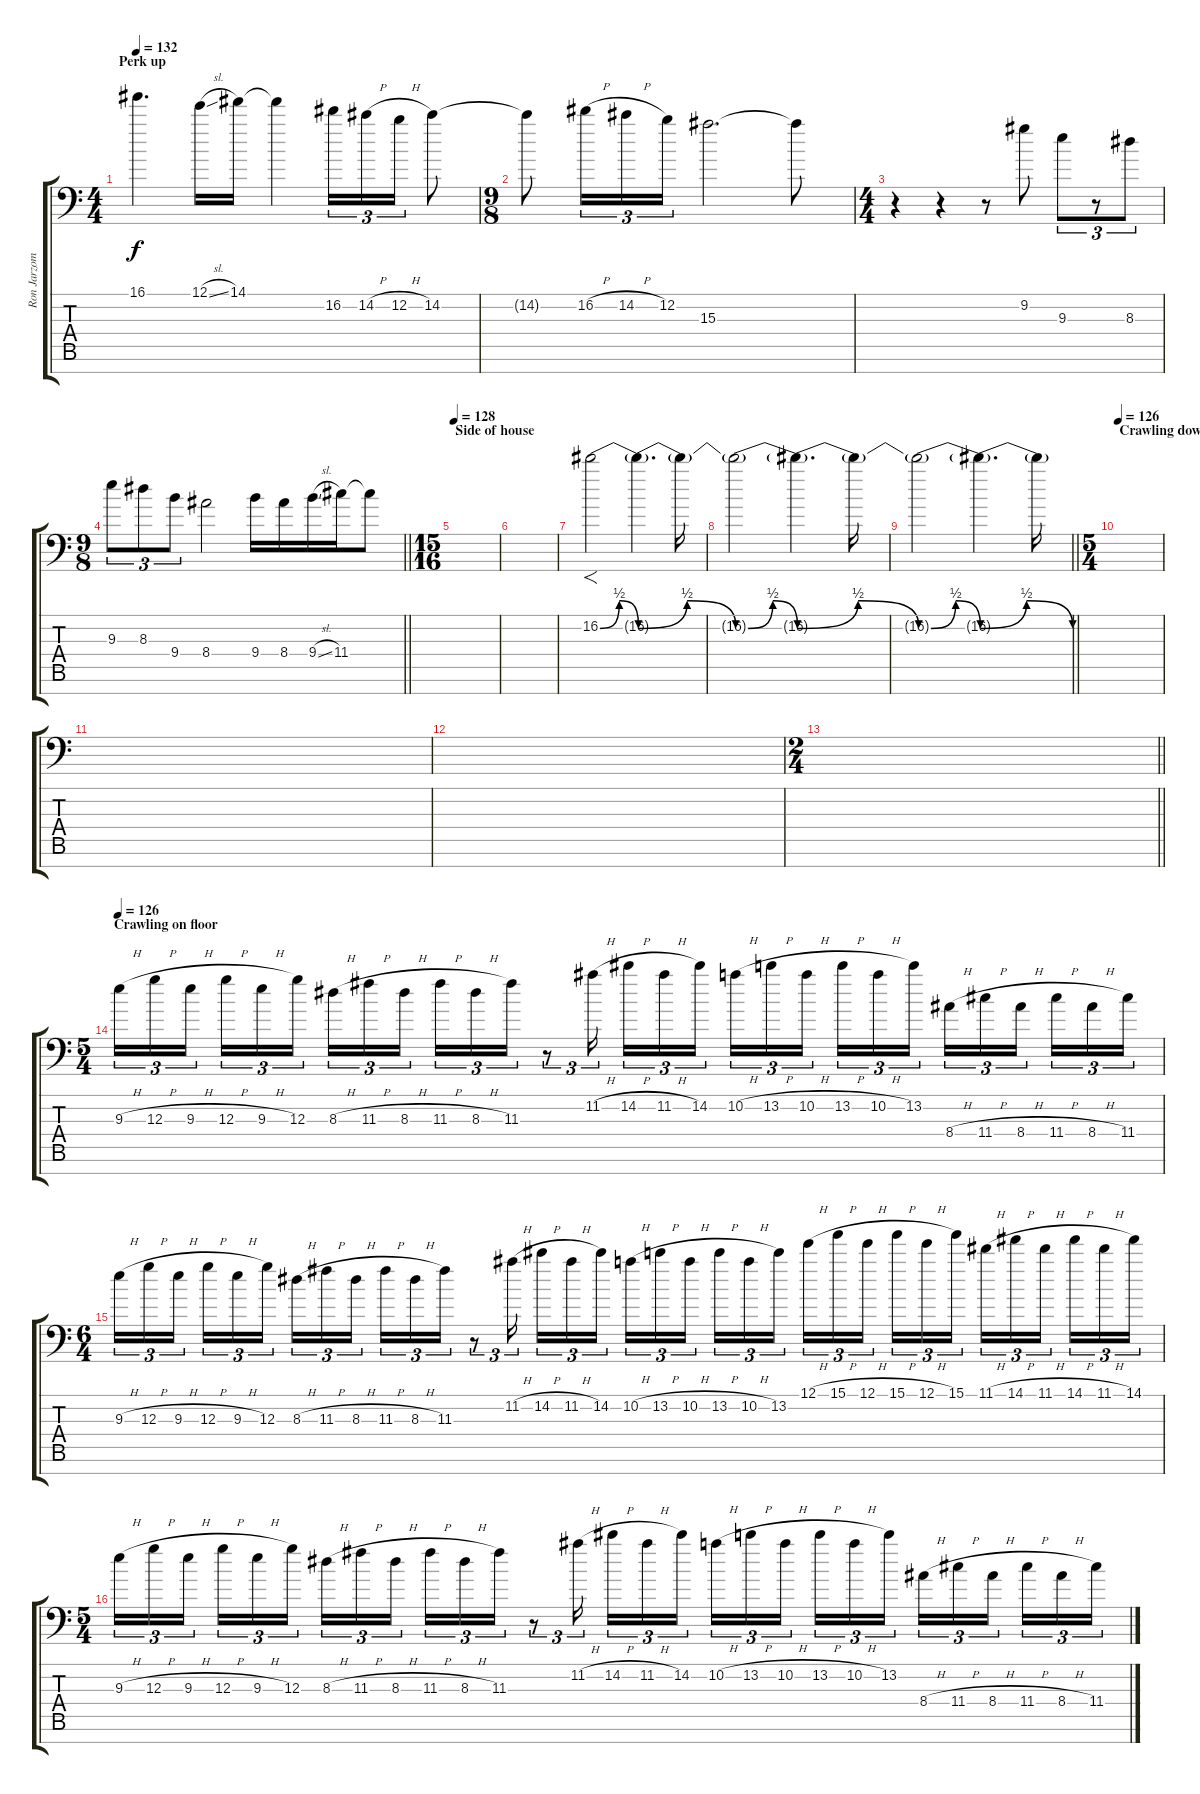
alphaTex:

\track ("Ron Jarzombek Lead 3" "Ron Jarzom") {instrument distortionguitar}
\staff {score tabs}
\tuning (E4 B3 G3 D3 A2 E2 A1) {hide}
\ts (4 4)
\section ("" "Perk up")
\tempo 132
\clef f4
\ks c
16.1.4{d dy f} 12.1{sl}.16 14.1.16 14.1{t}.4 16.2.16{tu (3 2)} 14.2{h}.16{tu (3 2)} 12.2{h}.16{tu (3 2)} 14.2.8 |
\ts (9 8)
14.2{t}.8 16.2{h}.16{tu (3 2)} 14.2{h}.16{tu (3 2)} 12.2.16{tu (3 2)} 15.3.2{d} 15.3{t}.8 |
\ts (4 4)
r.4 r.4 r.8 9.2.8 9.3.8{tu (3 2)} r.8{tu (3 2)} 8.3.8{tu (3 2)} |
\ts (9 8)
\barLineRight lightlight
9.3.8{tu (3 2)} 8.3.8{tu (3 2)} 9.4.8{tu (3 2)} 8.4.2 9.4.16 8.4.16 9.4{sl}.16 11.4.16 11.4{t}.8 |
\ts (15 16)
\section ("" "Side of house")
\tempo 128
|
|
16.2{be (bendrelease 0 0 29 2 29 2 60 0)}.2{f} 16.2{be (bendrelease 0 0 30 2 30 2 60 0) t}.4{d} 16.2{t}.16 |
16.2{be (bendrelease 0 0 30 2 30 2 60 0) t}.2 16.2{be (bendrelease 0 0 30 2 30 2 60 0) t}.4{d} 16.2{t}.16 |
\barLineRight lightlight
16.2{be (bendrelease 0 0 30 2 30 2 60 0) t}.2 16.2{be (bendrelease 0 0 30 2 30 2 60 0) t}.4{d} 16.2{t}.16 |
\ts (5 4)
\section ("" "Crawling down wall")
\tempo 126
|
|
|
\ts (2 4)
\barLineRight lightlight
|
\ts (5 4)
\section ("" "Crawling on floor")
\tempo 126
9.3{h}.16{tu (3 2)} 12.3{h}.16{tu (3 2)} 9.3{h}.16{tu (3 2) beam splitsecondary} 12.3{h}.16{tu (3 2)} 9.3{h}.16{tu (3 2)} 12.3.16{tu (3 2)} 8.3{h}.16{tu (3 2)} 11.3{h}.16{tu (3 2)} 8.3{h}.16{tu (3 2) beam splitsecondary} 11.3{h}.16{tu (3 2)} 8.3{h}.16{tu (3 2)} 11.3.16{tu (3 2)} r.8{tu (3 2)} 11.2{h}.16{tu (3 2) beam splitsecondary} 14.2{h}.16{tu (3 2)} 11.2{h}.16{tu (3 2)} 14.2.16{tu (3 2)} 10.2{h}.16{tu (3 2)} 13.2{h}.16{tu (3 2)} 10.2{h}.16{tu (3 2) beam splitsecondary} 13.2{h}.16{tu (3 2)} 10.2{h}.16{tu (3 2)} 13.2.16{tu (3 2)} 8.4{h}.16{tu (3 2)} 11.4{h}.16{tu (3 2)} 8.4{h}.16{tu (3 2) beam splitsecondary} 11.4{h}.16{tu (3 2)} 8.4{h}.16{tu (3 2)} 11.4.16{tu (3 2)} |
\ts (6 4)
9.3{h}.16{tu (3 2)} 12.3{h}.16{tu (3 2)} 9.3{h}.16{tu (3 2) beam splitsecondary} 12.3{h}.16{tu (3 2)} 9.3{h}.16{tu (3 2)} 12.3.16{tu (3 2) beam splitsecondary} 8.3{h}.16{tu (3 2)} 11.3{h}.16{tu (3 2)} 8.3{h}.16{tu (3 2) beam splitsecondary} 11.3{h}.16{tu (3 2)} 8.3{h}.16{tu (3 2)} 11.3.16{tu (3 2)} r.8{tu (3 2)} 11.2{h}.16{tu (3 2) beam splitsecondary} 14.2{h}.16{tu (3 2)} 11.2{h}.16{tu (3 2)} 14.2.16{tu (3 2)} 10.2{h}.16{tu (3 2)} 13.2{h}.16{tu (3 2)} 10.2{h}.16{tu (3 2) beam splitsecondary} 13.2{h}.16{tu (3 2)} 10.2{h}.16{tu (3 2)} 13.2.16{tu (3 2) beam splitsecondary} 12.1{h}.16{tu (3 2)} 15.1{h}.16{tu (3 2)} 12.1{h}.16{tu (3 2) beam splitsecondary} 15.1{h}.16{tu (3 2)} 12.1{h}.16{tu (3 2)} 15.1.16{tu (3 2) beam splitsecondary} 11.1{h}.16{tu (3 2)} 14.1{h}.16{tu (3 2)} 11.1{h}.16{tu (3 2) beam splitsecondary} 14.1{h}.16{tu (3 2)} 11.1{h}.16{tu (3 2)} 14.1.16{tu (3 2)} |
\ts (5 4)
9.3{h}.16{tu (3 2)} 12.3{h}.16{tu (3 2)} 9.3{h}.16{tu (3 2) beam splitsecondary} 12.3{h}.16{tu (3 2)} 9.3{h}.16{tu (3 2)} 12.3.16{tu (3 2)} 8.3{h}.16{tu (3 2)} 11.3{h}.16{tu (3 2)} 8.3{h}.16{tu (3 2) beam splitsecondary} 11.3{h}.16{tu (3 2)} 8.3{h}.16{tu (3 2)} 11.3.16{tu (3 2)} r.8{tu (3 2)} 11.2{h}.16{tu (3 2) beam splitsecondary} 14.2{h}.16{tu (3 2)} 11.2{h}.16{tu (3 2)} 14.2.16{tu (3 2)} 10.2{h}.16{tu (3 2)} 13.2{h}.16{tu (3 2)} 10.2{h}.16{tu (3 2) beam splitsecondary} 13.2{h}.16{tu (3 2)} 10.2{h}.16{tu (3 2)} 13.2.16{tu (3 2)} 8.4{h}.16{tu (3 2)} 11.4{h}.16{tu (3 2)} 8.4{h}.16{tu (3 2) beam splitsecondary} 11.4{h}.16{tu (3 2)} 8.4{h}.16{tu (3 2)} 11.4.16{tu (3 2)}
